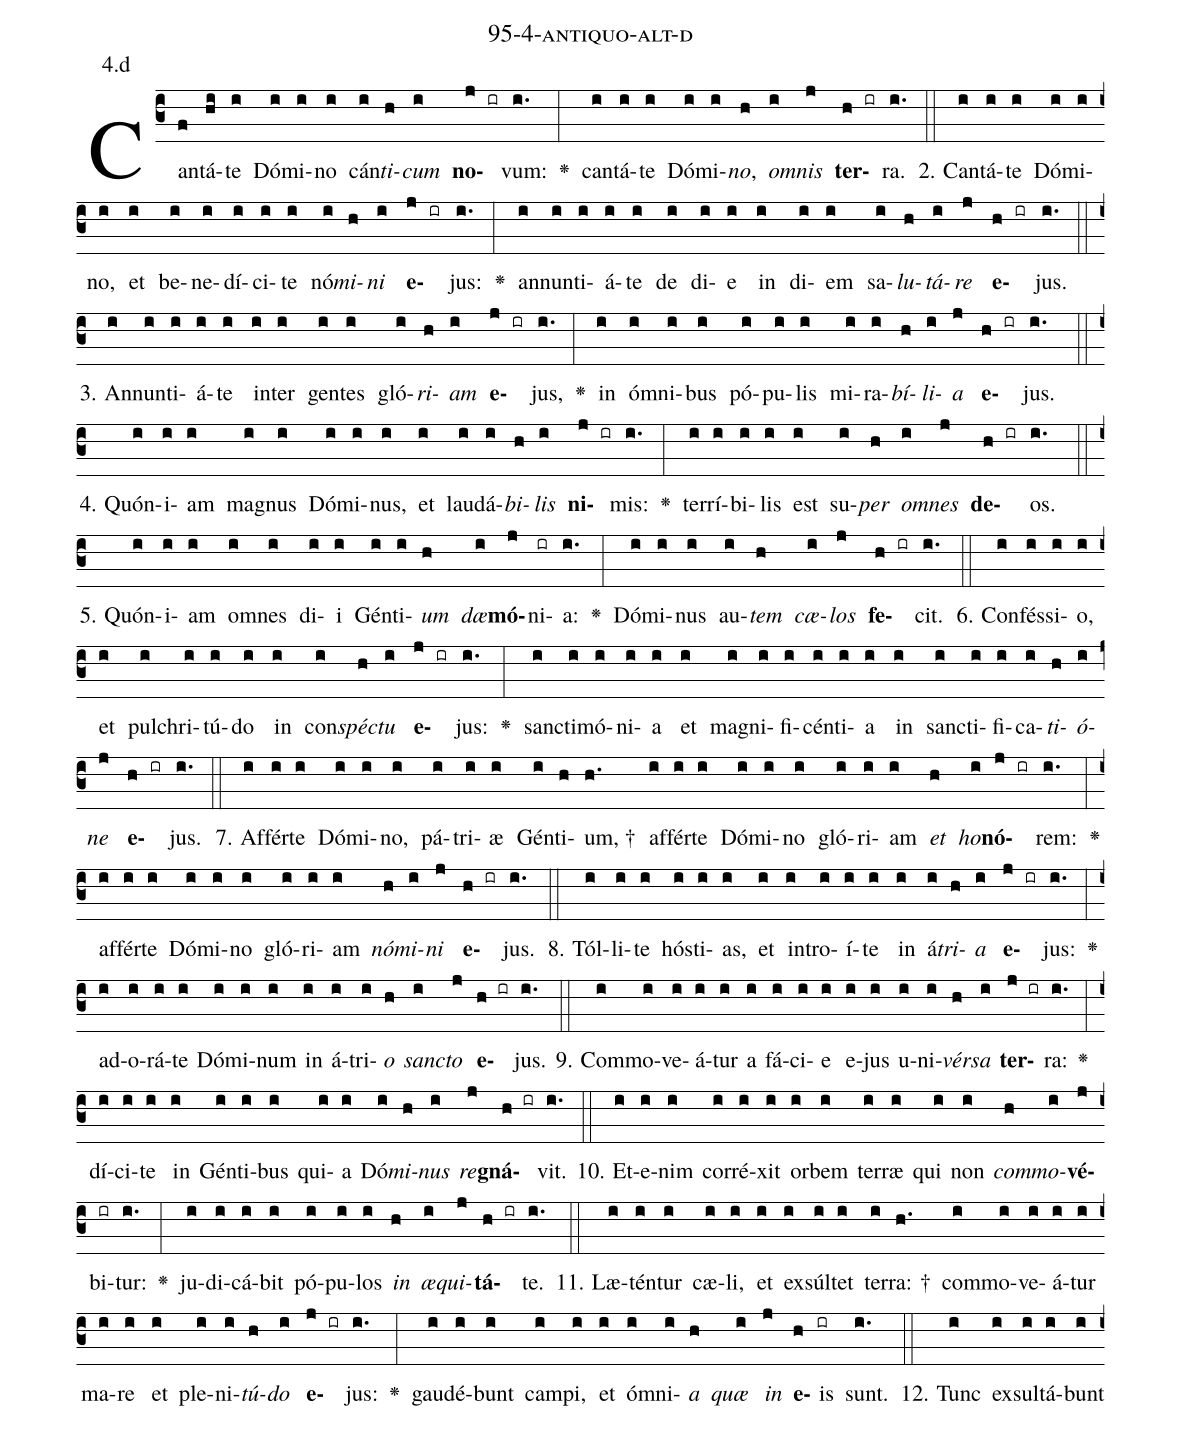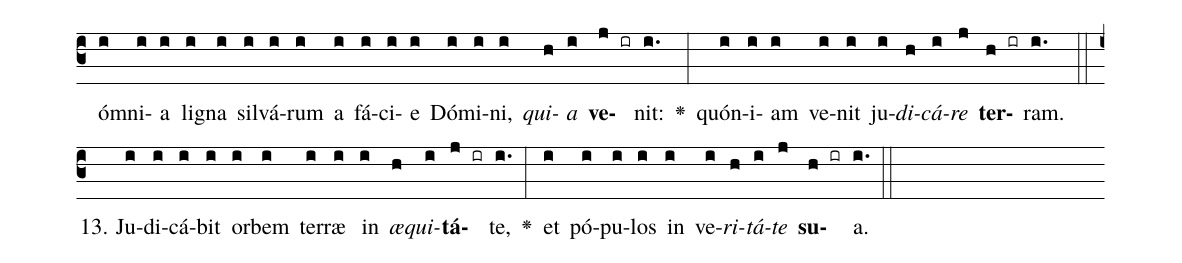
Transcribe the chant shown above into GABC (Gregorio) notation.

name: 95-4-antiquo-alt-d;
annotation: 4.d;
%%
(c3)Can(f)tá(hi)te(i) Dó(i)mi(i)no(i) cán(i)<i>ti</i>(h)<i>cum</i>(i) <b>no</b>(j ir)vum:(i.) <v>\greheightstar</v>(:) can(i)tá(i)te(i) Dó(i)mi(i)<i>no</i>,(h) <i>om</i>(i)<i>nis</i>(j) <b>ter</b>(h ir)ra.(i.) (::)
2. Can(i)tá(i)te(i) Dó(i)mi(i)no,(i) et(i) be(i)ne(i)dí(i)ci(i)te(i) nó(i)<i>mi</i>(h)<i>ni</i>(i) <b>e</b>(j ir)jus:(i.) <v>\greheightstar</v>(:) an(i)nun(i)ti(i)á(i)te(i) de(i) di(i)e(i) in(i) di(i)em(i) sa(i)<i>lu</i>(h)<i>tá</i>(i)<i>re</i>(j) <b>e</b>(h ir)jus.(i.) (::)
3. An(i)nun(i)ti(i)á(i)te(i) in(i)ter(i) gen(i)tes(i) gló(i)<i>ri</i>(h)<i>am</i>(i) <b>e</b>(j ir)jus,(i.) <v>\greheightstar</v>(:) in(i) óm(i)ni(i)bus(i) pó(i)pu(i)lis(i) mi(i)ra(i)<i>bí</i>(h)<i>li</i>(i)<i>a</i>(j) <b>e</b>(h ir)jus.(i.) (::)
4. Quón(i)i(i)am(i) ma(i)gnus(i) Dó(i)mi(i)nus,(i) et(i) lau(i)dá(i)<i>bi</i>(h)<i>lis</i>(i) <b>ni</b>(j ir)mis:(i.) <v>\greheightstar</v>(:) ter(i)rí(i)bi(i)lis(i) est(i) su(i)<i>per</i>(h) <i>om</i>(i)<i>nes</i>(j) <b>de</b>(h ir)os.(i.) (::)
5. Quón(i)i(i)am(i) om(i)nes(i) di(i)i(i) Gén(i)ti(i)<i>um</i>(h) <i>dæ</i>(i)<b>mó</b>(j)ni(ir)a:(i.) <v>\greheightstar</v>(:) Dó(i)mi(i)nus(i) au(i)<i>tem</i>(h) <i>cæ</i>(i)<i>los</i>(j) <b>fe</b>(h ir)cit.(i.) (::)
6. Con(i)fés(i)si(i)o,(i) et(i) pul(i)chri(i)tú(i)do(i) in(i) con(i)<i>spéc</i>(h)<i>tu</i>(i) <b>e</b>(j ir)jus:(i.) <v>\greheightstar</v>(:) sanc(i)ti(i)mó(i)ni(i)a(i) et(i) ma(i)gni(i)fi(i)cén(i)ti(i)a(i) in(i) sanc(i)ti(i)fi(i)ca(i)<i>ti</i>(h)<i>ó</i>(i)<i>ne</i>(j) <b>e</b>(h ir)jus.(i.) (::)
7. Af(i)fér(i)te(i) Dó(i)mi(i)no,(i) pá(i)tri(i)æ(i) Gén(i)ti(h)um, †(h.) af(i)fér(i)te(i) Dó(i)mi(i)no(i) gló(i)ri(i)am(i) <i>et</i>(h) <i>ho</i>(i)<b>nó</b>(j ir)rem:(i.) <v>\greheightstar</v>(:) af(i)fér(i)te(i) Dó(i)mi(i)no(i) gló(i)ri(i)am(i) <i>nó</i>(h)<i>mi</i>(i)<i>ni</i>(j) <b>e</b>(h ir)jus.(i.) (::)
8. Tól(i)li(i)te(i) hós(i)ti(i)as,(i) et(i) in(i)tro(i)í(i)te(i) in(i) á(i)<i>tri</i>(h)<i>a</i>(i) <b>e</b>(j ir)jus:(i.) <v>\greheightstar</v>(:) ad(i)o(i)rá(i)te(i) Dó(i)mi(i)num(i) in(i) á(i)tri(i)<i>o</i>(h) <i>sanc</i>(i)<i>to</i>(j) <b>e</b>(h ir)jus.(i.) (::)
9. Com(i)mo(i)ve(i)á(i)tur(i) a(i) fá(i)ci(i)e(i) e(i)jus(i) u(i)ni(i)<i>vér</i>(h)<i>sa</i>(i) <b>ter</b>(j ir)ra:(i.) <v>\greheightstar</v>(:) dí(i)ci(i)te(i) in(i) Gén(i)ti(i)bus(i) qui(i)a(i) Dó(i)<i>mi</i>(h)<i>nus</i>(i) <i>re</i>(j)<b>gná</b>(h ir)vit.(i.) (::)
10. Et(i)e(i)nim(i) cor(i)ré(i)xit(i) or(i)bem(i) ter(i)ræ(i) qui(i) non(i) <i>com</i>(h)<i>mo</i>(i)<b>vé</b>(j)bi(ir)tur:(i.) <v>\greheightstar</v>(:) ju(i)di(i)cá(i)bit(i) pó(i)pu(i)los(i) <i>in</i>(h) <i>æ</i>(i)<i>qui</i>(j)<b>tá</b>(h ir)te.(i.) (::)
11. Læ(i)tén(i)tur(i) cæ(i)li,(i) et(i) ex(i)súl(i)tet(i) ter(i)ra: †(h.) com(i)mo(i)ve(i)á(i)tur(i) ma(i)re(i) et(i) ple(i)ni(i)<i>tú</i>(h)<i>do</i>(i) <b>e</b>(j ir)jus:(i.) <v>\greheightstar</v>(:) gau(i)dé(i)bunt(i) cam(i)pi,(i) et(i) óm(i)ni(i)<i>a</i>(h) <i>quæ</i>(i) <i>in</i>(j) <b>e</b>(h)is(ir) sunt.(i.) (::)
12. Tunc(i) ex(i)sul(i)tá(i)bunt(i) óm(i)ni(i)a(i) li(i)gna(i) sil(i)vá(i)rum(i) a(i) fá(i)ci(i)e(i) Dó(i)mi(i)ni,(i) <i>qui</i>(h)<i>a</i>(i) <b>ve</b>(j ir)nit:(i.) <v>\greheightstar</v>(:) quón(i)i(i)am(i) ve(i)nit(i) ju(i)<i>di</i>(h)<i>cá</i>(i)<i>re</i>(j) <b>ter</b>(h ir)ram.(i.) (::)
13. Ju(i)di(i)cá(i)bit(i) or(i)bem(i) ter(i)ræ(i) in(i) <i>æ</i>(h)<i>qui</i>(i)<b>tá</b>(j ir)te,(i.) <v>\greheightstar</v>(:) et(i) pó(i)pu(i)los(i) in(i) ve(i)<i>ri</i>(h)<i>tá</i>(i)<i>te</i>(j) <b>su</b>(h ir)a.(i.) (::)
